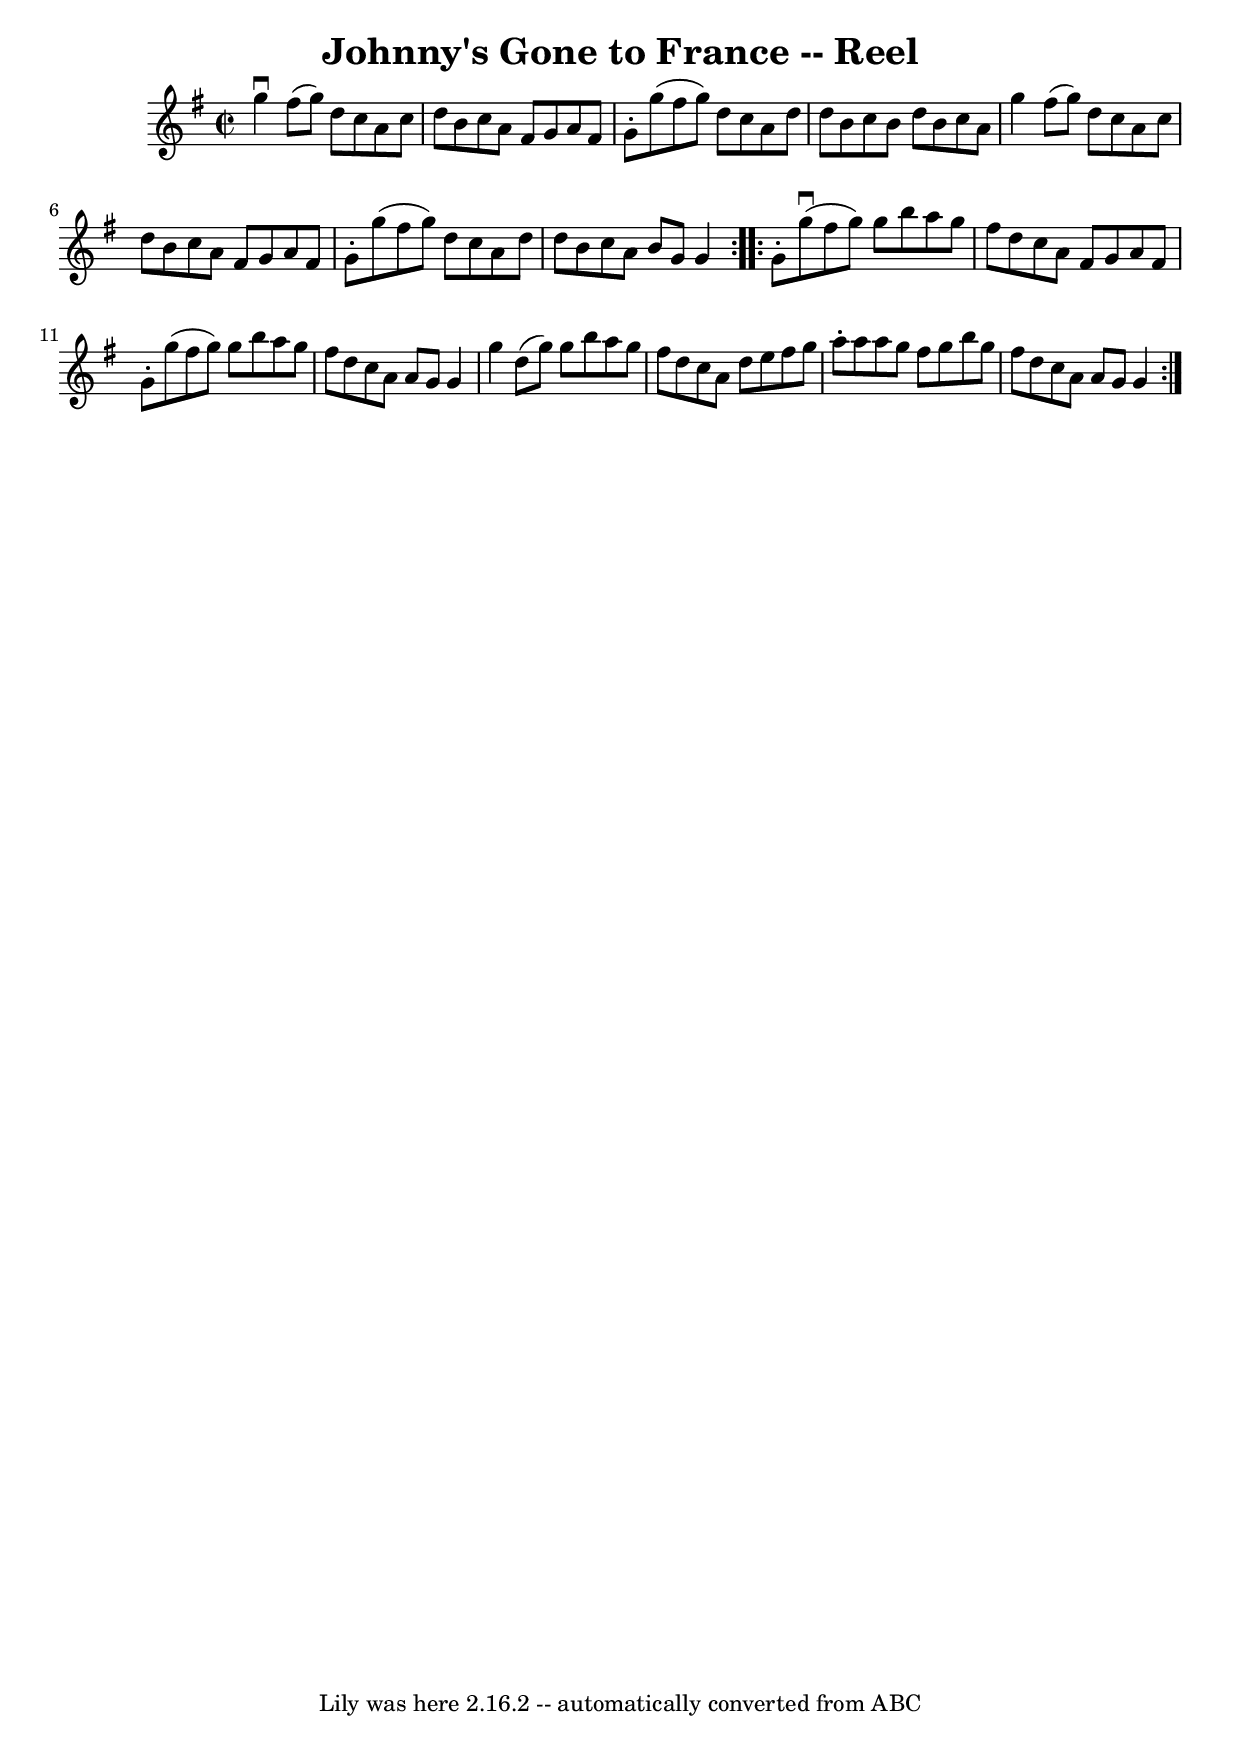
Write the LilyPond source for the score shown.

\version "2.7.40"
\include "Mammoth.ily"
\header {
	book = "Ryan's Mammoth Collection"
	crossRefNumber = "1"
	footnotes = ""
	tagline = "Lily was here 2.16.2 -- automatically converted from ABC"
	title = "Johnny's Gone to France -- Reel"
}
voicedefault =  {
\set Score.defaultBarType = "empty"

\repeat volta 2 {
\override Staff.TimeSignature #'style = #'C
 \time 2/2 \key g \major g''4^\downbow fis''8 (g''8) d''8 c''8  
 a'8 c''8    |
 d''8 b'8 c''8 a'8 fis'8 g'8 a'8   
 fis'8    |
 g'8 -. g''8 (fis''8 g''8) d''8 c''8 a'8 
 d''8    |
 d''8 b'8 c''8 b'8 d''8 b'8 c''8 a'8  
  |
 g''4 fis''8 (g''8) d''8 c''8 a'8 c''8    
|
 d''8 b'8 c''8 a'8 fis'8 g'8 a'8 fis'8    
|
 g'8 -. g''8 (fis''8 g''8) d''8 c''8 a'8 d''8   
 |
 d''8 b'8 c''8 a'8 b'8 g'8 g'4    
} \repeat volta 2 { g'8 -. g''8^\downbow(fis''8 g''8) g''8    
b''8 a''8 g''8    |
 fis''8 d''8 c''8 a'8 fis'8    
g'8 a'8 fis'8    |
 g'8 -. g''8 (fis''8 g''8) g''8   
 b''8 a''8 g''8    |
 fis''8 d''8 c''8 a'8 a'8 g'8 
 g'4    |
 g''4 d''8 (g''8) g''8 b''8 a''8 g''8 
   |
 fis''8 d''8 c''8 a'8 d''8 e''8 fis''8 g''8   
 |
 a''8 -. a''8 a''8 g''8 fis''8 g''8 b''8 g''8    
|
 fis''8 d''8 c''8 a'8 a'8 g'8 g'4    }   
}

\score{
    <<

	\context Staff="default"
	{
	    \voicedefault 
	}

    >>
	\layout {
	}
	\midi {}
}
